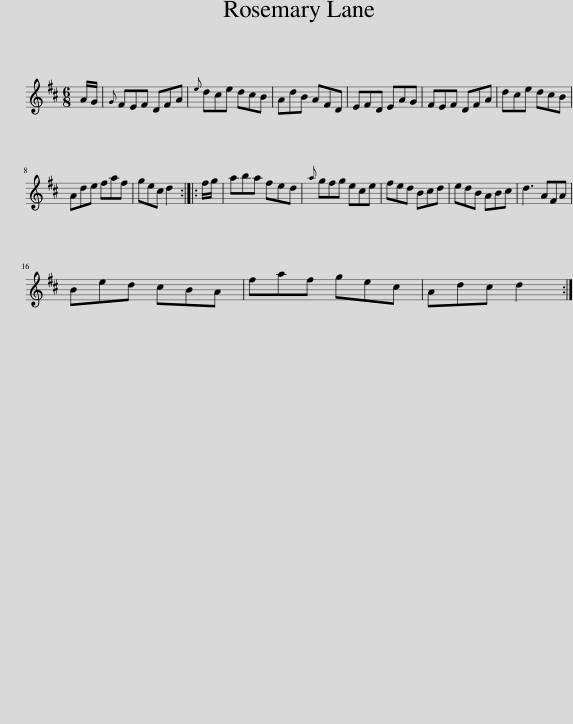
X:1
L:1/8
M:6/8
I:linebreak $
K:D
V:1 treble
V:1
 A/G/ |{G} FEF DFA |{e} dce dcB | AdB AFD | EFD EAG | %5
 FEF DFA | dce dcB |$ Ade faf | gec d2 :: f/g/ | %10
 aba fed |{a} gfg ece | fed Bcd | edB ABc | d3 AFA |$ %15
 Bed cBA | faf gec | Adc d2 :| %18
